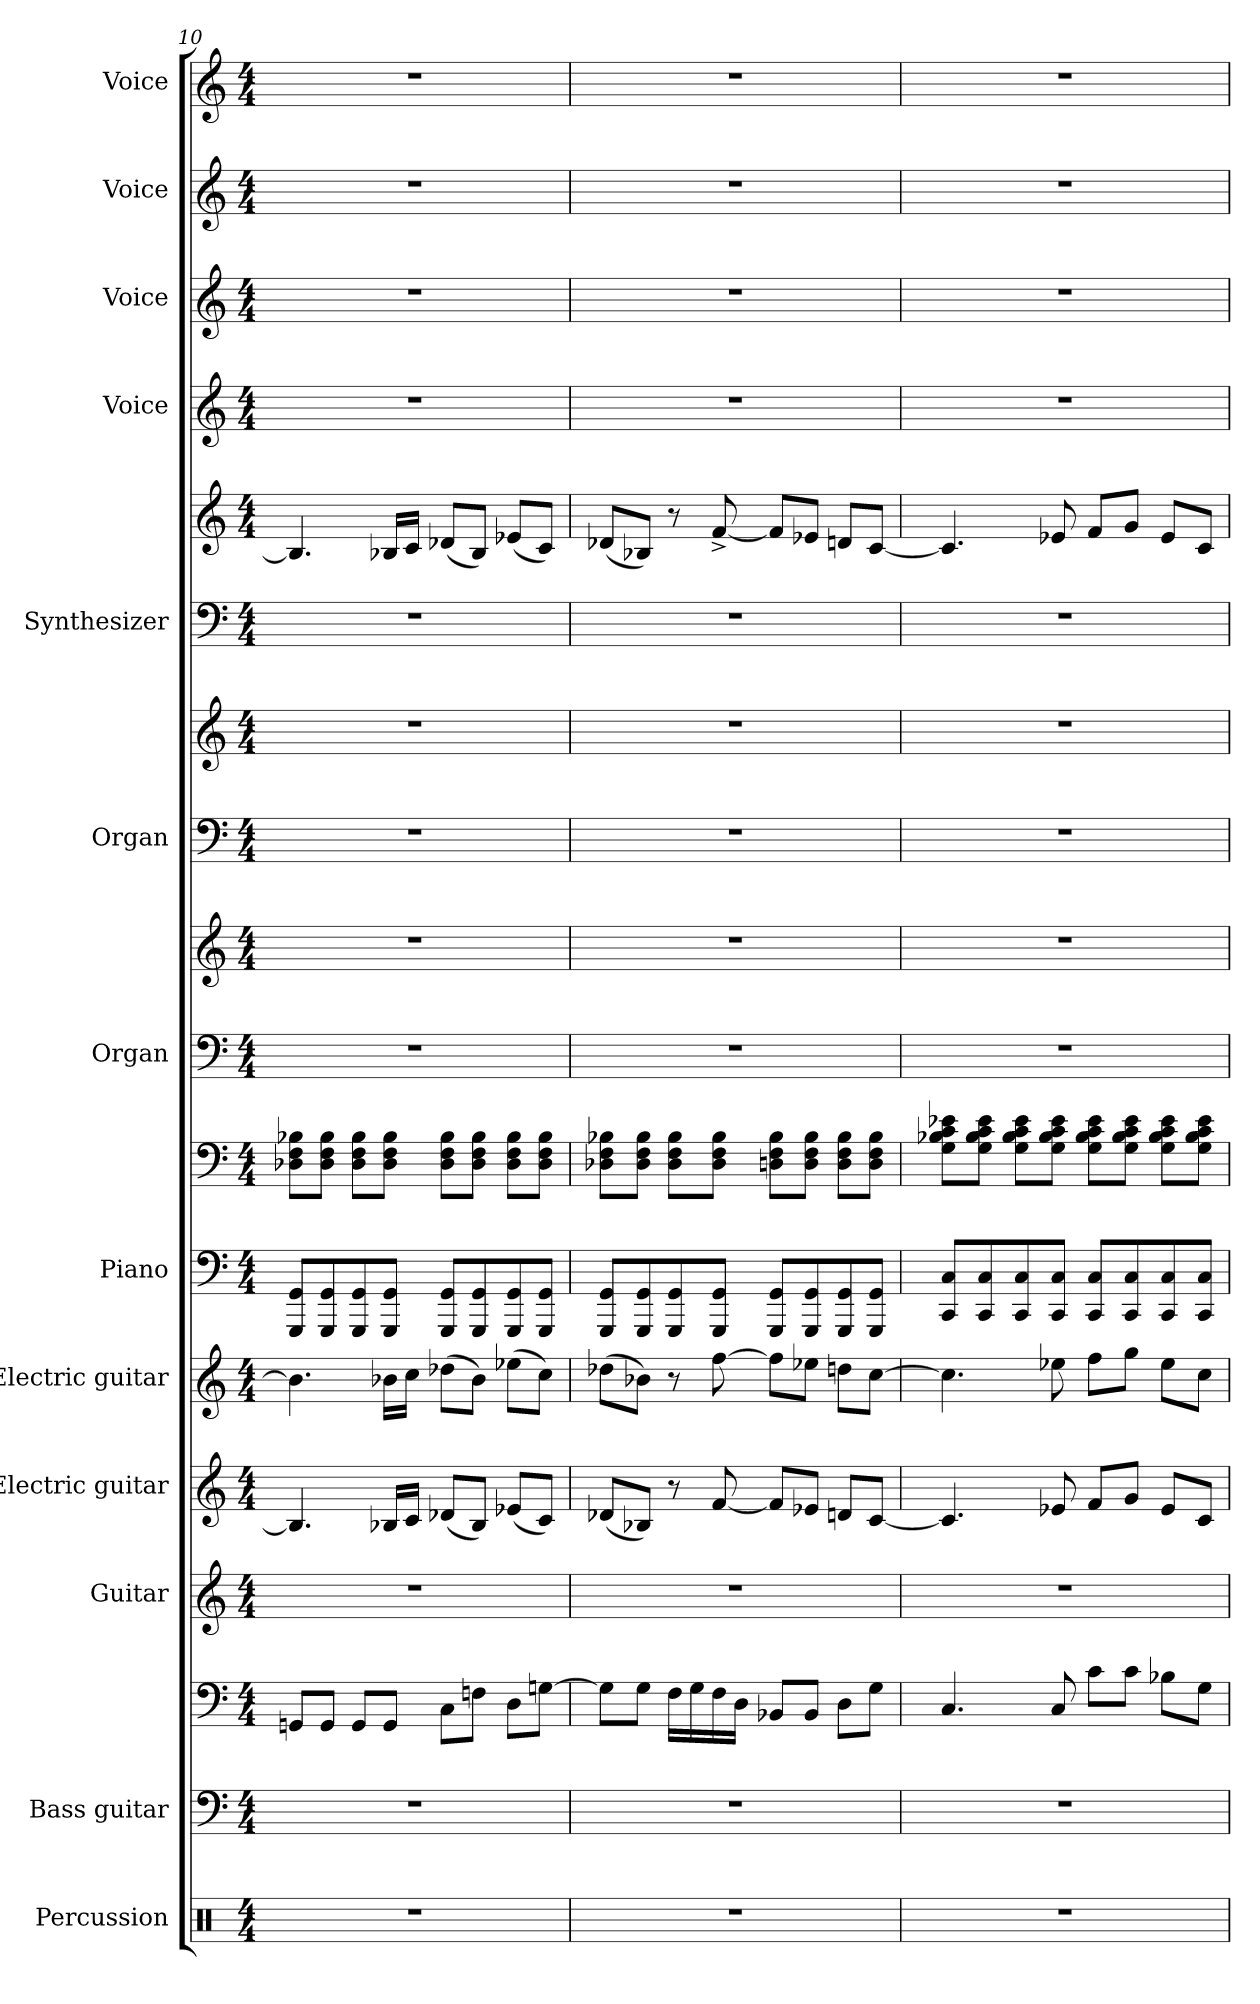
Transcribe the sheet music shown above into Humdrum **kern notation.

**kern	**kern	**kern	**kern	**kern	**kern	**kern	**kern	**kern	**kern	**kern	**kern	**kern	**kern	**kern	**kern	**kern	**kern
*part13	*part12	*part12	*part11	*part10	*part9	*part8	*part8	*part7	*part7	*part6	*part6	*part5	*part5	*part4	*part3	*part2	*part1
*staff18	*staff17	*staff16	*staff15	*staff14	*staff13	*staff12	*staff11	*staff10	*staff9	*staff8	*staff7	*staff6	*staff5	*staff4	*staff3	*staff2	*staff1
*I"Percussion	*I"Bass guitar	*	*I"Guitar	*I"Electric guitar	*I"Electric guitar	*I"Piano	*	*I"Organ	*	*I"Organ	*	*I"Synthesizer	*	*I"Voice	*I"Voice	*I"Voice	*I"Voice
*I'Perc.	*I'Bass	*	*I'Guit.	*I'El. gtr	*I'El. gtr	*I'Pno	*	*I'Org.	*	*I'Org.	*	*I'Synth.	*	*I'Voice	*I'Voice	*I'Voice	*I'Voice
!!LO:PB:g=z
*clefX	*clefF4	*clefF4	*clefG2	*clefG2	*clefG2	*clefF4	*clefF4	*clefF4	*clefG2	*clefF4	*clefG2	*clefF4	*clefG2	*clefG2	*clefG2	*clefG2	*clefG2
*	*ITrd7c12	*ITrd7c12	*ITrd7c12	*ITrd7c12	*ITrd7c12	*	*	*	*	*	*	*	*	*	*	*	*
*k[]	*k[]	*k[]	*k[]	*k[]	*k[]	*k[]	*k[]	*k[]	*k[]	*k[]	*k[]	*k[]	*k[]	*k[]	*k[]	*k[]	*k[]
*C:	*C:	*C:	*C:	*C:	*C:	*C:	*C:	*C:	*C:	*C:	*C:	*C:	*C:	*C:	*C:	*C:	*C:
*M4/4	*M4/4	*M4/4	*M4/4	*M4/4	*M4/4	*M4/4	*M4/4	*M4/4	*M4/4	*M4/4	*M4/4	*M4/4	*M4/4	*M4/4	*M4/4	*M4/4	*M4/4
=10	=10	=10	=10	=10	=10	=10	=10	=10	=10	=10	=10	=10	=10	=10	=10	=10	=10
1r	1r	8GGGni/L	1r	4.BB-i/]	4.B-i\]	8GGGi/ 8GGiL	8D-Xi\ 8Fi 8B-XiL	1r	1r	1r	1r	1r	4.B-i/]	1r	1r	1r	1r
.	.	8GGGi/J	.	.	.	8GGGi/ 8GGi	8D-i\ 8Fi 8B-iJ	.	.	.	.	.	.	.	.	.	.
.	.	8GGGi/L	.	.	.	8GGGi/ 8GGi	8D-i\ 8Fi 8B-iL	.	.	.	.	.	.	.	.	.	.
.	.	8GGGi/J	.	16BB-Xi/LL	16B-Xi\LL	8GGGi/ 8GGiJ	8D-i\ 8Fi 8B-iJ	.	.	.	.	.	16B-Xi/LL	.	.	.	.
.	.	.	.	16Ci/JJ	16ci\JJ	.	.	.	.	.	.	.	16ci/JJ	.	.	.	.
.	.	8CCi\L	.	(8D-Xi/L	(8d-Xi\L	8GGGi/ 8GGiL	8D-i\ 8Fi 8B-iL	.	.	.	.	.	(8d-Xi/L	.	.	.	.
.	.	8FFni\J	.	8BB-i/J)	8B-i\J)	8GGGi/ 8GGi	8D-i\ 8Fi 8B-iJ	.	.	.	.	.	8B-i/J)	.	.	.	.
.	.	8DDi\L	.	(8E-Xi/L	(8e-Xi\L	8GGGi/ 8GGi	8D-i\ 8Fi 8B-iL	.	.	.	.	.	(8e-Xi/L	.	.	.	.
.	.	[>8GGni\J	.	8Ci/J)	8ci\J)	8GGGi/ 8GGiJ	8D-i\ 8Fi 8B-iJ	.	.	.	.	.	8ci/J)	.	.	.	.
=11	=11	=11	=11	=11	=11	=11	=11	=11	=11	=11	=11	=11	=11	=11	=11	=11	=11
1r	1r	8GGi\L]	1r	(8D-Xi/L	(8d-Xi\L	8GGGi/ 8GGiL	8D-Xi\ 8Fi 8B-XiL	1r	1r	1r	1r	1r	(8d-Xi/L	1r	1r	1r	1r
.	.	8GGi\J	.	8BB-Xi/J)	8B-Xi\J)	8GGGi/ 8GGi	8D-i\ 8Fi 8B-iJ	.	.	.	.	.	8B-Xi/J)	.	.	.	.
.	.	16FFi\LL	.	8r	8r	8GGGi/ 8GGi	8D-i\ 8Fi 8B-iL	.	.	.	.	.	8r	.	.	.	.
.	.	16GGi\	.	.	.	.	.	.	.	.	.	.	.	.	.	.	.
.	.	16FFi\	.	[<8Fi/	[>8fi\	8GGGi/ 8GGiJ	8D-i\ 8Fi 8B-iJ	.	.	.	.	.	[<8f^i/	.	.	.	.
.	.	16DDi\JJ	.	.	.	.	.	.	.	.	.	.	.	.	.	.	.
.	.	8BBB-Xi/L	.	8Fi/L]	8fi\L]	8GGGi/ 8GGiL	8Dni\ 8Fi 8B-iL	.	.	.	.	.	8fi/L]	.	.	.	.
.	.	8BBB-i/J	.	8E-Xi/J	8e-Xi\J	8GGGi/ 8GGi	8Di\ 8Fi 8B-iJ	.	.	.	.	.	8e-Xi/J	.	.	.	.
.	.	8DDi\L	.	8Dni/L	8dni\L	8GGGi/ 8GGi	8Di\ 8Fi 8B-iL	.	.	.	.	.	8dni/L	.	.	.	.
.	.	8GGi\J	.	[<8Ci/J	[>8ci\J	8GGGi/ 8GGiJ	8Di\ 8Fi 8B-iJ	.	.	.	.	.	[<8ci/J	.	.	.	.
=12	=12	=12	=12	=12	=12	=12	=12	=12	=12	=12	=12	=12	=12	=12	=12	=12	=12
1r	1r	4.CCi/	1r	4.Ci/]	4.ci\]	8CCi/ 8CiL	8Gi\ 8B-Xi 8ci 8e-XiL	1r	1r	1r	1r	1r	4.ci/]	1r	1r	1r	1r
.	.	.	.	.	.	8CCi/ 8Ci	8Gi\ 8B-i 8ci 8e-iJ	.	.	.	.	.	.	.	.	.	.
.	.	.	.	.	.	8CCi/ 8Ci	8Gi\ 8B-i 8ci 8e-iL	.	.	.	.	.	.	.	.	.	.
.	.	8CCi/	.	8E-Xi/	8e-Xi\	8CCi/ 8CiJ	8Gi\ 8B-i 8ci 8e-iJ	.	.	.	.	.	8e-Xi/	.	.	.	.
.	.	8Ci\L	.	8Fi/L	8fi\L	8CCi/ 8CiL	8Gi\ 8B-i 8ci 8e-iL	.	.	.	.	.	8fi/L	.	.	.	.
.	.	8Ci\J	.	8Gi/J	8gi\J	8CCi/ 8Ci	8Gi\ 8B-i 8ci 8e-iJ	.	.	.	.	.	8gi/J	.	.	.	.
.	.	8BB-Xi\L	.	8E-i/L	8e-i\L	8CCi/ 8Ci	8Gi\ 8B-i 8ci 8e-iL	.	.	.	.	.	8e-i/L	.	.	.	.
.	.	8GGi\J	.	8Ci/J	8ci\J	8CCi/ 8CiJ	8Gi\ 8B-i 8ci 8e-iJ	.	.	.	.	.	8ci/J	.	.	.	.
=	=	=	=	=	=	=	=	=	=	=	=	=	=	=	=	=	=
*-	*-	*-	*-	*-	*-	*-	*-	*-	*-	*-	*-	*-	*-	*-	*-	*-	*-
